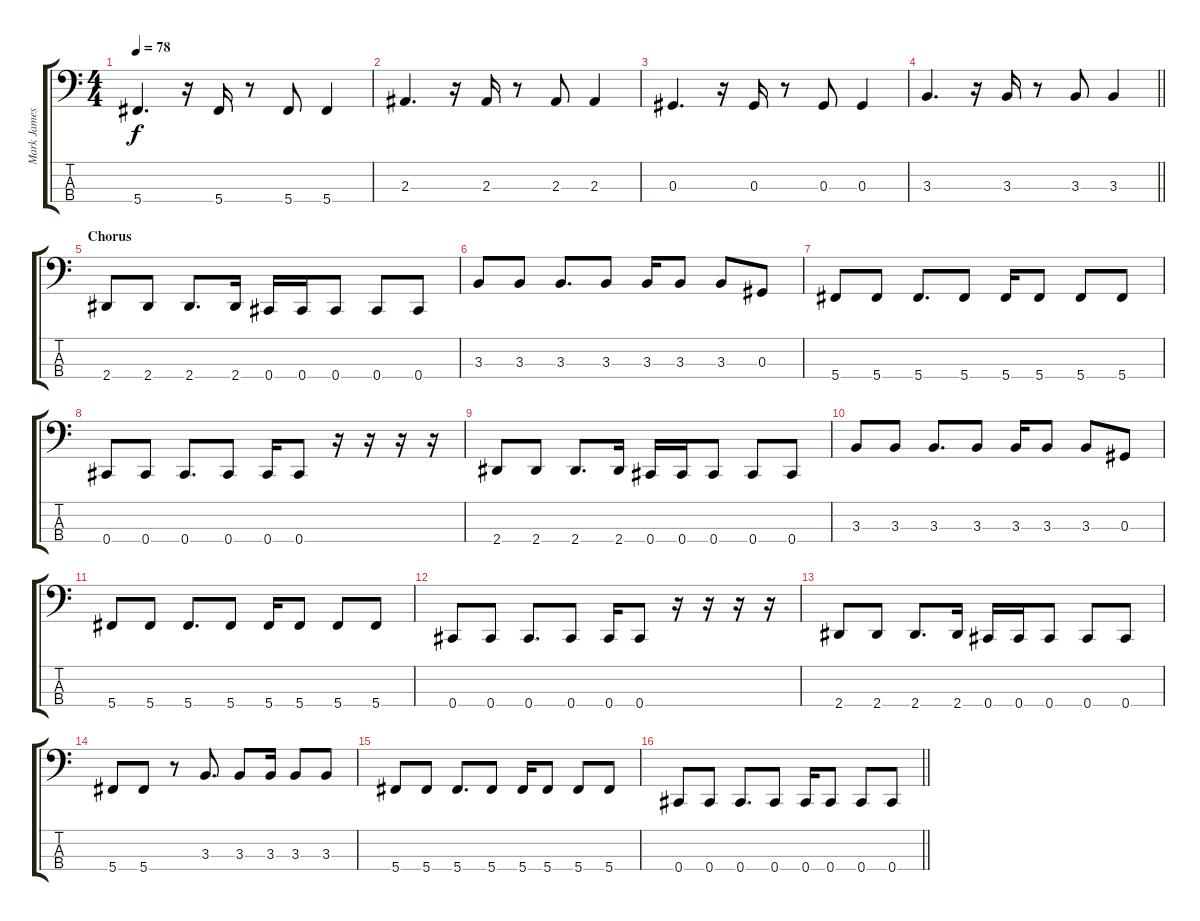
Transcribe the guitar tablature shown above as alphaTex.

\track ("Mark James" "Mark James") {instrument electricbassfinger}
\staff {score tabs}
\tuning (Gb2 Db2 Ab1 Db1) {hide}
\ts (4 4)
\tempo 78
\clef f4
\ks c
5.4.4{d dy f} r.16 5.4.16 r.8 5.4.8 5.4.4 |
2.3.4{d} r.16 2.3.16 r.8 2.3.8 2.3.4 |
0.3.4{d} r.16 0.3.16 r.8 0.3.8 0.3.4 |
\barLineRight lightlight
3.3.4{d} r.16 3.3.16 r.8 3.3.8 3.3.4 |
\section ("" "Chorus")
2.4.8 2.4.8 2.4.8{d} 2.4.16 0.4.16 0.4.16 0.4.8 0.4.8 0.4.8 |
3.3.8 3.3.8 3.3.8{d} 3.3.8 3.3.16 3.3.8 3.3.8 0.3.8 |
5.4.8 5.4.8 5.4.8{d} 5.4.8 5.4.16 5.4.8 5.4.8 5.4.8 |
0.4.8 0.4.8 0.4.8{d} 0.4.8 0.4.16 0.4.8 r.16 r.16 r.16 r.16 |
2.4.8 2.4.8 2.4.8{d} 2.4.16 0.4.16 0.4.16 0.4.8 0.4.8 0.4.8 |
3.3.8 3.3.8 3.3.8{d} 3.3.8 3.3.16 3.3.8 3.3.8 0.3.8 |
5.4.8 5.4.8 5.4.8{d} 5.4.8 5.4.16 5.4.8 5.4.8 5.4.8 |
0.4.8 0.4.8 0.4.8{d} 0.4.8 0.4.16 0.4.8 r.16 r.16 r.16 r.16 |
2.4.8 2.4.8 2.4.8{d} 2.4.16 0.4.16 0.4.16 0.4.8 0.4.8 0.4.8 |
5.4.8 5.4.8 r.8 3.3.8{d} 3.3.8 3.3.16 3.3.8 3.3.8 |
5.4.8 5.4.8 5.4.8{d} 5.4.8 5.4.16 5.4.8 5.4.8 5.4.8 |
\barLineRight lightlight
0.4.8 0.4.8 0.4.8{d} 0.4.8 0.4.16 0.4.8 0.4.8 0.4.8
